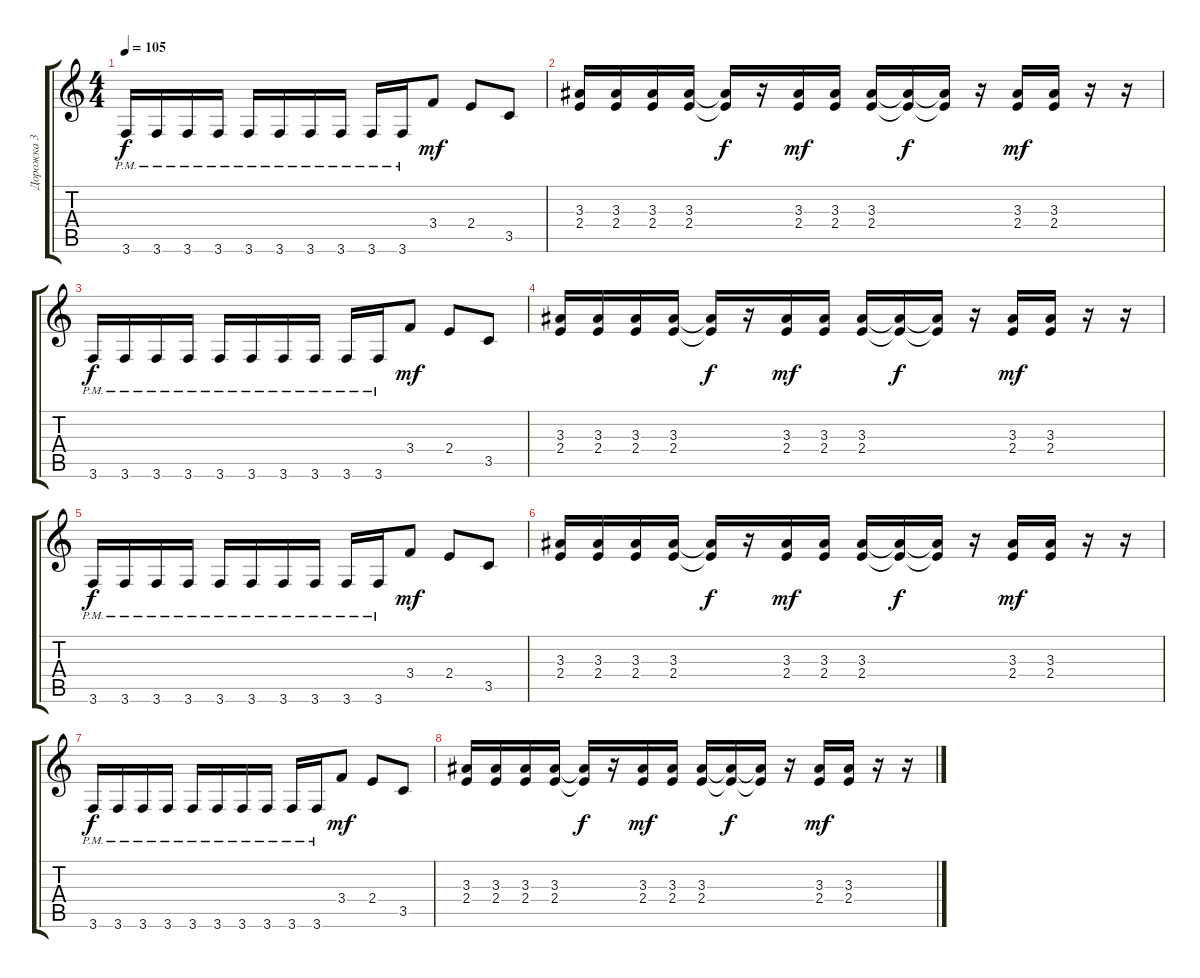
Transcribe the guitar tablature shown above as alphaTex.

\track ("Дорожка 3" "Дорожка 3") {instrument overdrivenguitar}
\staff {score tabs}
\tuning (E4 B3 G3 D3 A2 D2) {hide}
\ts (4 4)
\tempo 105
\clef g2
\ks c
3.6{pm}.16{dy f} 3.6{pm}.16 3.6{pm}.16 3.6{pm}.16 3.6{pm}.16 3.6{pm}.16 3.6{pm}.16 3.6{pm}.16 3.6{pm}.16 3.6{pm}.16 3.4.8{dy mf} 2.4.8 3.5.8 |
(3.3 2.4).16 (3.3 2.4).16 (3.3 2.4).16 (3.3 2.4).16 (3.3{t} 2.4{t}).16{dy f} r.16 (3.3 2.4).16{dy mf} (3.3 2.4).16 (3.3 2.4).16 (3.3{t} 2.4{t}).16{dy f} (3.3{t} 2.4{t}).16 r.16 (3.3 2.4).16{dy mf} (3.3 2.4).16 r.16 r.16 |
3.6{pm}.16{dy f} 3.6{pm}.16 3.6{pm}.16 3.6{pm}.16 3.6{pm}.16 3.6{pm}.16 3.6{pm}.16 3.6{pm}.16 3.6{pm}.16 3.6{pm}.16 3.4.8{dy mf} 2.4.8 3.5.8 |
(3.3 2.4).16 (3.3 2.4).16 (3.3 2.4).16 (3.3 2.4).16 (3.3{t} 2.4{t}).16{dy f} r.16 (3.3 2.4).16{dy mf} (3.3 2.4).16 (3.3 2.4).16 (3.3{t} 2.4{t}).16{dy f} (3.3{t} 2.4{t}).16 r.16 (3.3 2.4).16{dy mf} (3.3 2.4).16 r.16 r.16 |
3.6{pm}.16{dy f} 3.6{pm}.16 3.6{pm}.16 3.6{pm}.16 3.6{pm}.16 3.6{pm}.16 3.6{pm}.16 3.6{pm}.16 3.6{pm}.16 3.6{pm}.16 3.4.8{dy mf} 2.4.8 3.5.8 |
(3.3 2.4).16 (3.3 2.4).16 (3.3 2.4).16 (3.3 2.4).16 (3.3{t} 2.4{t}).16{dy f} r.16 (3.3 2.4).16{dy mf} (3.3 2.4).16 (3.3 2.4).16 (3.3{t} 2.4{t}).16{dy f} (3.3{t} 2.4{t}).16 r.16 (3.3 2.4).16{dy mf} (3.3 2.4).16 r.16 r.16 |
3.6{pm}.16{dy f} 3.6{pm}.16 3.6{pm}.16 3.6{pm}.16 3.6{pm}.16 3.6{pm}.16 3.6{pm}.16 3.6{pm}.16 3.6{pm}.16 3.6{pm}.16 3.4.8{dy mf} 2.4.8 3.5.8 |
(3.3 2.4).16 (3.3 2.4).16 (3.3 2.4).16 (3.3 2.4).16 (3.3{t} 2.4{t}).16{dy f} r.16 (3.3 2.4).16{dy mf} (3.3 2.4).16 (3.3 2.4).16 (3.3{t} 2.4{t}).16{dy f} (3.3{t} 2.4{t}).16 r.16 (3.3 2.4).16{dy mf} (3.3 2.4).16 r.16 r.16
